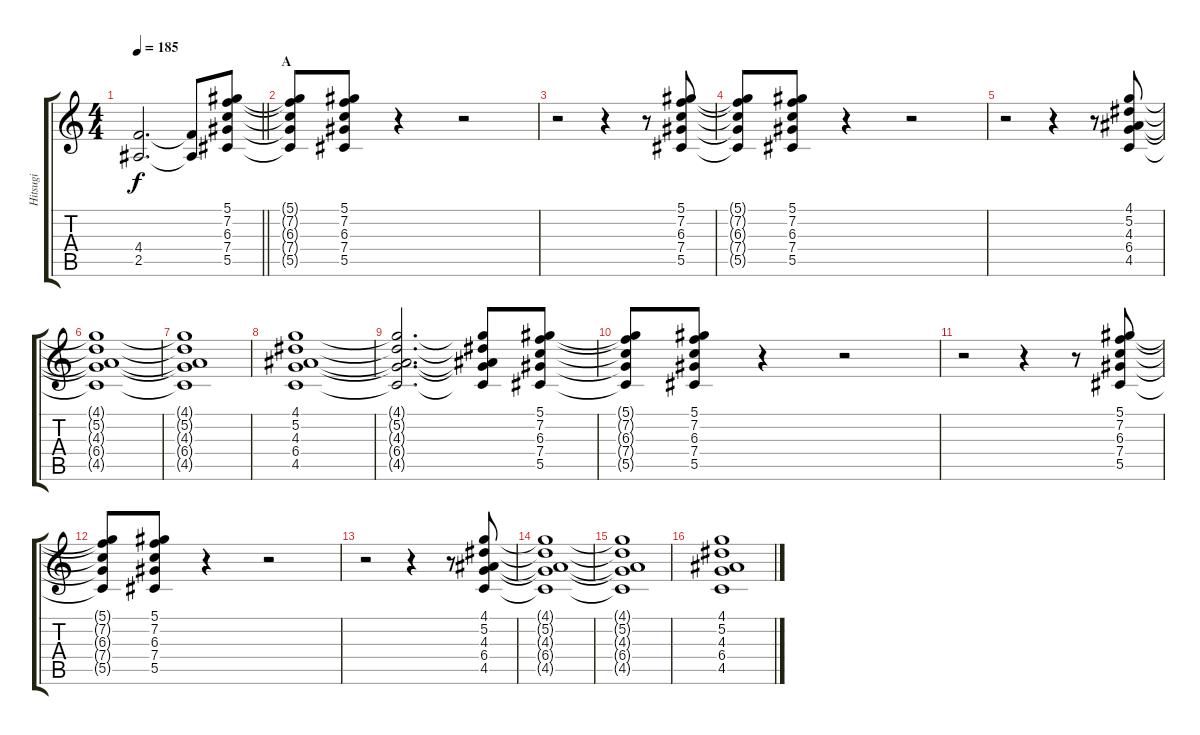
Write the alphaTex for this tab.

\track ("Hitsugi" "Hitsugi") {instrument overdrivenguitar}
\staff {score tabs}
\tuning (Eb4 Bb3 Gb3 Db3 Ab2 Eb2) {hide}
\ts (4 4)
\tempo 185
\clef g2
\barLineRight lightlight
\ks c
(4.4{t} 2.5{t}).2{d dy f} (4.4{t} 2.5{t}).8 (5.1 7.2 6.3 7.4 5.5).8 |
\section ("" "A")
(5.1{t} 7.2{t} 6.3{t} 7.4{t} 5.5{t}).8 (5.1 7.2 6.3 7.4 5.5).8 r.4 r.2 |
r.2 r.4 r.8 (5.1 7.2 6.3 7.4 5.5).8 |
(5.1{t} 7.2{t} 6.3{t} 7.4{t} 5.5{t}).8 (5.1 7.2 6.3 7.4 5.5).8 r.4 r.2 |
r.2 r.4 r.8 (4.1 5.2 4.3 6.4 4.5).8 |
(4.1{t} 5.2{t} 4.3{t} 6.4{t} 4.5{t}).1 |
(4.1{t} 5.2{t} 4.3{t} 6.4{t} 4.5{t}).1 |
(4.1 5.2 4.3 6.4 4.5).1 |
(4.1{t} 5.2{t} 4.3{t} 6.4{t} 4.5{t}).2{d} (4.1{t} 5.2{t} 4.3{t} 6.4{t} 4.5{t}).8 (5.1 7.2 6.3 7.4 5.5).8 |
(5.1{t} 7.2{t} 6.3{t} 7.4{t} 5.5{t}).8 (5.1 7.2 6.3 7.4 5.5).8 r.4 r.2 |
r.2 r.4 r.8 (5.1 7.2 6.3 7.4 5.5).8 |
(5.1{t} 7.2{t} 6.3{t} 7.4{t} 5.5{t}).8 (5.1 7.2 6.3 7.4 5.5).8 r.4 r.2 |
r.2 r.4 r.8 (4.1 5.2 4.3 6.4 4.5).8 |
(4.1{t} 5.2{t} 4.3{t} 6.4{t} 4.5{t}).1 |
(4.1{t} 5.2{t} 4.3{t} 6.4{t} 4.5{t}).1 |
(4.1 5.2 4.3 6.4 4.5).1
